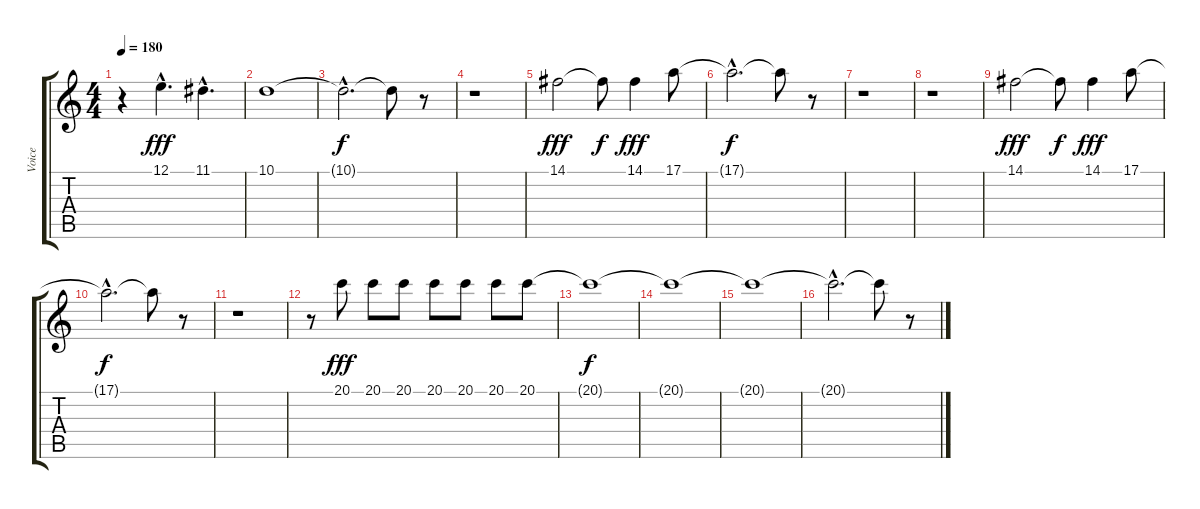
\track ("Voice" "Voice") {instrument flute}
\staff {score tabs}
\tuning (E4 B3 G3 D3 A2 E2) {hide}
\ts (4 4)
\tempo 180
\clef g2
\ks c
r.4{dy fff} 12.1{hac}.4{d} 11.1{hac}.4{d} |
10.1.1 |
10.1{hac t}.2{d dy f} 10.1{t}.8 r.8 |
r.1 |
14.1.2{dy fff} 14.1{t}.8{dy f} 14.1.4{dy fff} 17.1.8 |
17.1{hac t}.2{d dy f} 17.1{t}.8 r.8 |
r.1 |
r.1 |
14.1.2{dy fff} 14.1{t}.8{dy f} 14.1.4{dy fff} 17.1.8 |
17.1{hac t}.2{d dy f} 17.1{t}.8 r.8 |
r.1 |
r.8 20.1.8{dy fff} 20.1.8 20.1.8 20.1.8 20.1.8 20.1.8 20.1.8 |
20.1{t}.1{dy f} |
20.1{t}.1 |
20.1{t}.1 |
20.1{hac t}.2{d} 20.1{t}.8 r.8
